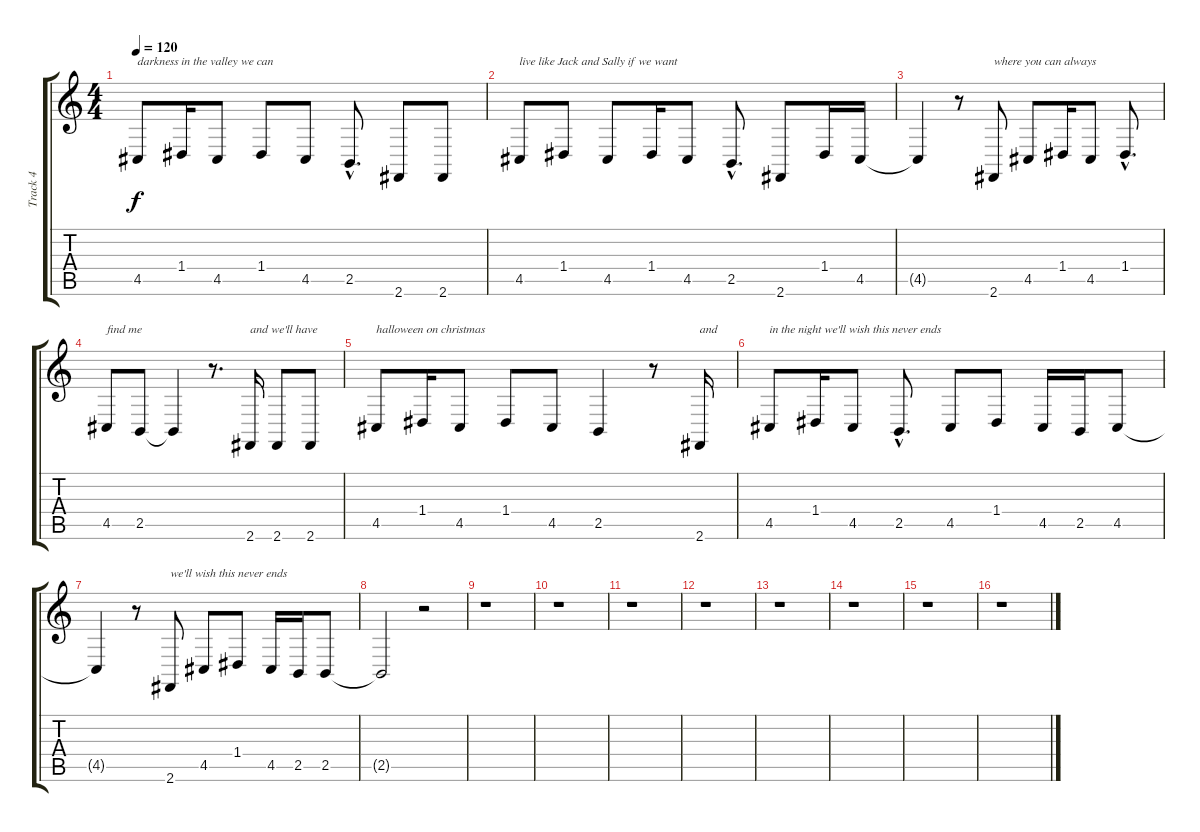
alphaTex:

\track ("Track 4" "Track 4") {instrument cello}
\staff {score tabs}
\tuning (E4 B3 G3 D3 A2 E2) {hide}
\ts (4 4)
\tempo 120
\clef g2
\ks c
4.5.8{txt "darkness in the valley we can" dy f} 1.4.16 4.5.8 1.4.8 4.5.8 2.5{hac}.8{d} 2.6.8 2.6.8 |
4.5.8{txt "live like Jack and Sally if we want"} 1.4.8 4.5.8 1.4.16 4.5.8 2.5{hac}.8{d} 2.6.8 1.4.16 4.5.16 |
4.5{t}.4 r.8 2.6.8{txt "where you can always"} 4.5.8 1.4.16 4.5.8 1.4{hac}.8{d} |
4.5.8{txt "find me"} 2.5.8 2.5{t}.4 r.8{d} 2.6.16{txt "and we'll have"} 2.6.8 2.6.8 |
4.5.8{txt "halloween on christmas"} 1.4.16 4.5.8 1.4.8 4.5.8 2.5.4 r.8 2.6.16{txt "and"} |
4.5.8{txt "in the night we'll wish this never ends"} 1.4.16 4.5.8 2.5{hac}.8{d} 4.5.8 1.4.8 4.5.16 2.5.16 4.5.8 |
4.5{t}.4 r.8 2.6.8{txt "we'll wish this never ends"} 4.5.8 1.4.8 4.5.16 2.5.16 2.5.8 |
2.5{t}.2 r.2 |
r.1 |
r.1 |
r.1 |
r.1 |
r.1 |
r.1 |
r.1 |
r.1
